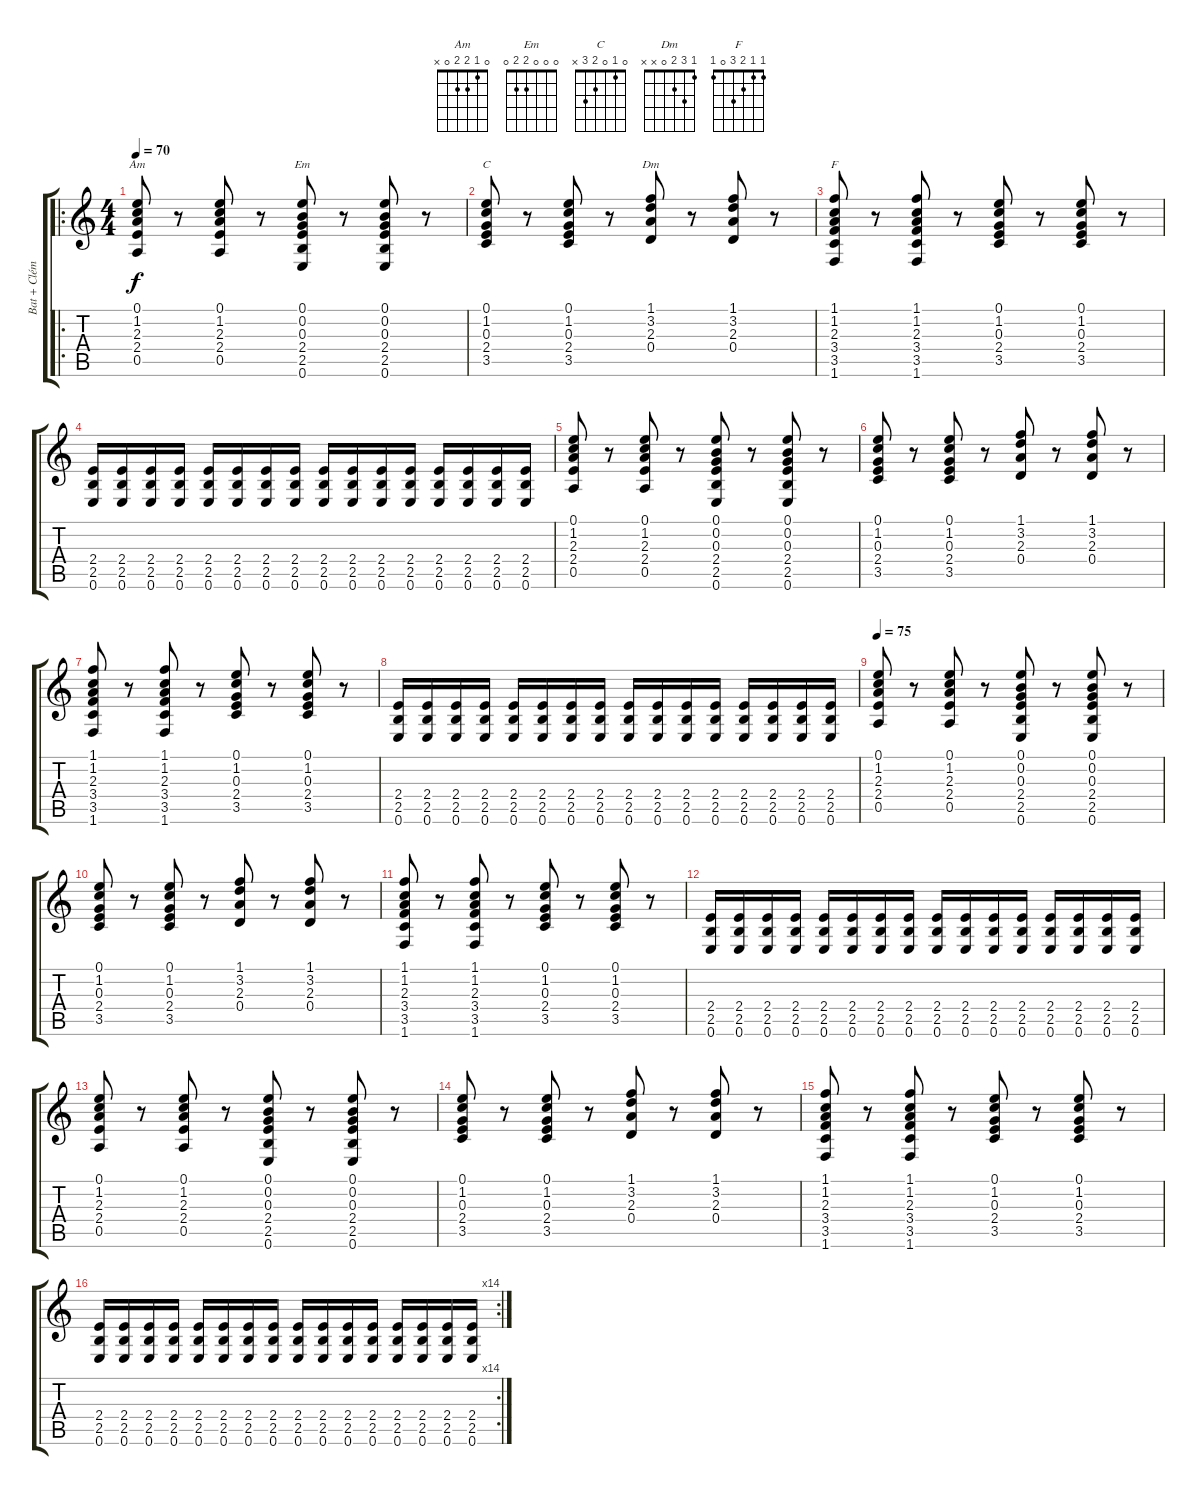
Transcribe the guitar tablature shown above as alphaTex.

\track ("Bat + Clément -Guitare-" "Bat + Clém") {instrument acousticguitarnylon}
\staff {score tabs}
\tuning (E4 B3 G3 D3 A2 E2) {hide}
\chord ("Am" 0 1 2 2 0 x)
\chord ("Em" 0 0 0 2 2 0)
\chord ("C" 0 1 0 2 3 x)
\chord ("Dm" 1 3 2 0 x x)
\chord ("F" 1 1 2 3 0 1)
\ro
\ts (4 4)
\tempo 70
\clef g2
\ks c
(0.1 1.2 2.3 2.4 0.5).8{ch "Am" dy f instrument acousticguitarnylon} r.8 (0.1 1.2 2.3 2.4 0.5).8 r.8 (0.1 0.2 0.3 2.4 2.5 0.6).8{ch "Em"} r.8 (0.1 0.2 0.3 2.4 2.5 0.6).8 r.8 |
(0.1 1.2 0.3 2.4 3.5).8{ch "C"} r.8 (0.1 1.2 0.3 2.4 3.5).8 r.8 (1.1 3.2 2.3 0.4).8{ch "Dm"} r.8 (1.1 3.2 2.3 0.4).8 r.8 |
(1.1 1.2 2.3 3.4 3.5 1.6).8{ch "F"} r.8 (1.1 1.2 2.3 3.4 3.5 1.6).8 r.8 (0.1 1.2 0.3 2.4 3.5).8 r.8 (0.1 1.2 0.3 2.4 3.5).8 r.8 |
(2.4 2.5 0.6).16 (2.4 2.5 0.6).16 (2.4 2.5 0.6).16 (2.4 2.5 0.6).16 (2.4 2.5 0.6).16 (2.4 2.5 0.6).16 (2.4 2.5 0.6).16 (2.4 2.5 0.6).16 (2.4 2.5 0.6).16 (2.4 2.5 0.6).16 (2.4 2.5 0.6).16 (2.4 2.5 0.6).16 (2.4 2.5 0.6).16 (2.4 2.5 0.6).16 (2.4 2.5 0.6).16 (2.4 2.5 0.6).16 |
(0.1 1.2 2.3 2.4 0.5).8 r.8 (0.1 1.2 2.3 2.4 0.5).8 r.8 (0.1 0.2 0.3 2.4 2.5 0.6).8 r.8 (0.1 0.2 0.3 2.4 2.5 0.6).8 r.8 |
(0.1 1.2 0.3 2.4 3.5).8 r.8 (0.1 1.2 0.3 2.4 3.5).8 r.8 (1.1 3.2 2.3 0.4).8 r.8 (1.1 3.2 2.3 0.4).8 r.8 |
(1.1 1.2 2.3 3.4 3.5 1.6).8 r.8 (1.1 1.2 2.3 3.4 3.5 1.6).8 r.8 (0.1 1.2 0.3 2.4 3.5).8 r.8 (0.1 1.2 0.3 2.4 3.5).8 r.8 |
(2.4 2.5 0.6).16 (2.4 2.5 0.6).16 (2.4 2.5 0.6).16 (2.4 2.5 0.6).16 (2.4 2.5 0.6).16 (2.4 2.5 0.6).16 (2.4 2.5 0.6).16 (2.4 2.5 0.6).16 (2.4 2.5 0.6).16 (2.4 2.5 0.6).16 (2.4 2.5 0.6).16 (2.4 2.5 0.6).16 (2.4 2.5 0.6).16 (2.4 2.5 0.6).16 (2.4 2.5 0.6).16 (2.4 2.5 0.6).16 |
\tempo 75
(0.1 1.2 2.3 2.4 0.5).8 r.8 (0.1 1.2 2.3 2.4 0.5).8 r.8 (0.1 0.2 0.3 2.4 2.5 0.6).8 r.8 (0.1 0.2 0.3 2.4 2.5 0.6).8 r.8 |
(0.1 1.2 0.3 2.4 3.5).8 r.8 (0.1 1.2 0.3 2.4 3.5).8 r.8 (1.1 3.2 2.3 0.4).8 r.8 (1.1 3.2 2.3 0.4).8 r.8 |
(1.1 1.2 2.3 3.4 3.5 1.6).8 r.8 (1.1 1.2 2.3 3.4 3.5 1.6).8 r.8 (0.1 1.2 0.3 2.4 3.5).8 r.8 (0.1 1.2 0.3 2.4 3.5).8 r.8 |
(2.4 2.5 0.6).16 (2.4 2.5 0.6).16 (2.4 2.5 0.6).16 (2.4 2.5 0.6).16 (2.4 2.5 0.6).16 (2.4 2.5 0.6).16 (2.4 2.5 0.6).16 (2.4 2.5 0.6).16 (2.4 2.5 0.6).16 (2.4 2.5 0.6).16 (2.4 2.5 0.6).16 (2.4 2.5 0.6).16 (2.4 2.5 0.6).16 (2.4 2.5 0.6).16 (2.4 2.5 0.6).16 (2.4 2.5 0.6).16 |
(0.1 1.2 2.3 2.4 0.5).8 r.8 (0.1 1.2 2.3 2.4 0.5).8 r.8 (0.1 0.2 0.3 2.4 2.5 0.6).8 r.8 (0.1 0.2 0.3 2.4 2.5 0.6).8 r.8 |
(0.1 1.2 0.3 2.4 3.5).8 r.8 (0.1 1.2 0.3 2.4 3.5).8 r.8 (1.1 3.2 2.3 0.4).8 r.8 (1.1 3.2 2.3 0.4).8 r.8 |
(1.1 1.2 2.3 3.4 3.5 1.6).8 r.8 (1.1 1.2 2.3 3.4 3.5 1.6).8 r.8 (0.1 1.2 0.3 2.4 3.5).8 r.8 (0.1 1.2 0.3 2.4 3.5).8 r.8 |
\rc 14
(2.4 2.5 0.6).16 (2.4 2.5 0.6).16 (2.4 2.5 0.6).16 (2.4 2.5 0.6).16 (2.4 2.5 0.6).16 (2.4 2.5 0.6).16 (2.4 2.5 0.6).16 (2.4 2.5 0.6).16 (2.4 2.5 0.6).16 (2.4 2.5 0.6).16 (2.4 2.5 0.6).16 (2.4 2.5 0.6).16 (2.4 2.5 0.6).16 (2.4 2.5 0.6).16 (2.4 2.5 0.6).16 (2.4 2.5 0.6).16
